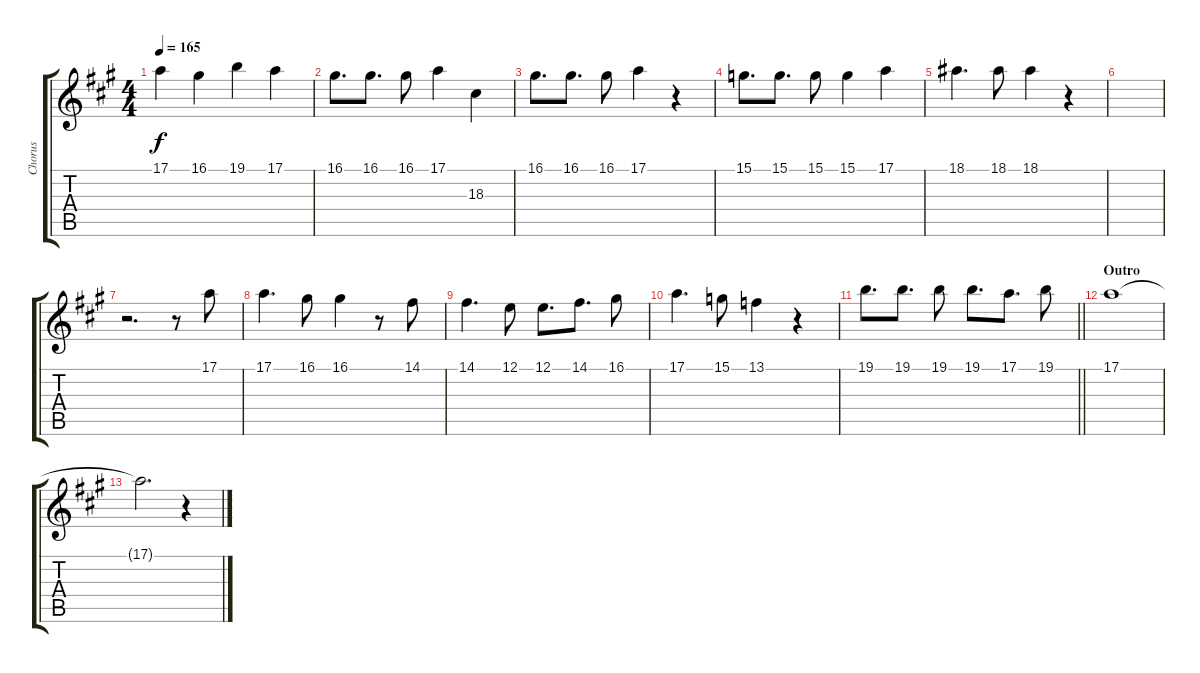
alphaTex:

\track ("Chorus" "Chorus") {instrument tenorsax}
\staff {score tabs}
\tuning (E4 B3 G3 D3 A2 E2) {hide}
\ts (4 4)
\tempo 165
\clef g2
\ks a
17.1.4{dy f} 16.1.4 19.1.4 17.1.4 |
16.1.8{d} 16.1.8{d} 16.1.8 17.1.4 18.3.4 |
16.1.8{d} 16.1.8{d} 16.1.8 17.1.4 r.4 |
15.1.8{d} 15.1.8{d} 15.1.8 15.1.4 17.1.4 |
18.1.4{d} 18.1.8 18.1.4 r.4 |
|
r.2{d} r.8 17.1.8 |
17.1.4{d} 16.1.8 16.1.4 r.8 14.1.8 |
14.1.4{d} 12.1.8 12.1.8{d} 14.1.8{d} 16.1.8 |
17.1.4{d} 15.1.8 13.1.4 r.4 |
\barLineRight lightlight
19.1.8{d} 19.1.8{d} 19.1.8 19.1.8{d} 17.1.8{d} 19.1.8 |
\section ("" "Outro")
17.1.1 |
17.1{t}.2{d} r.4
